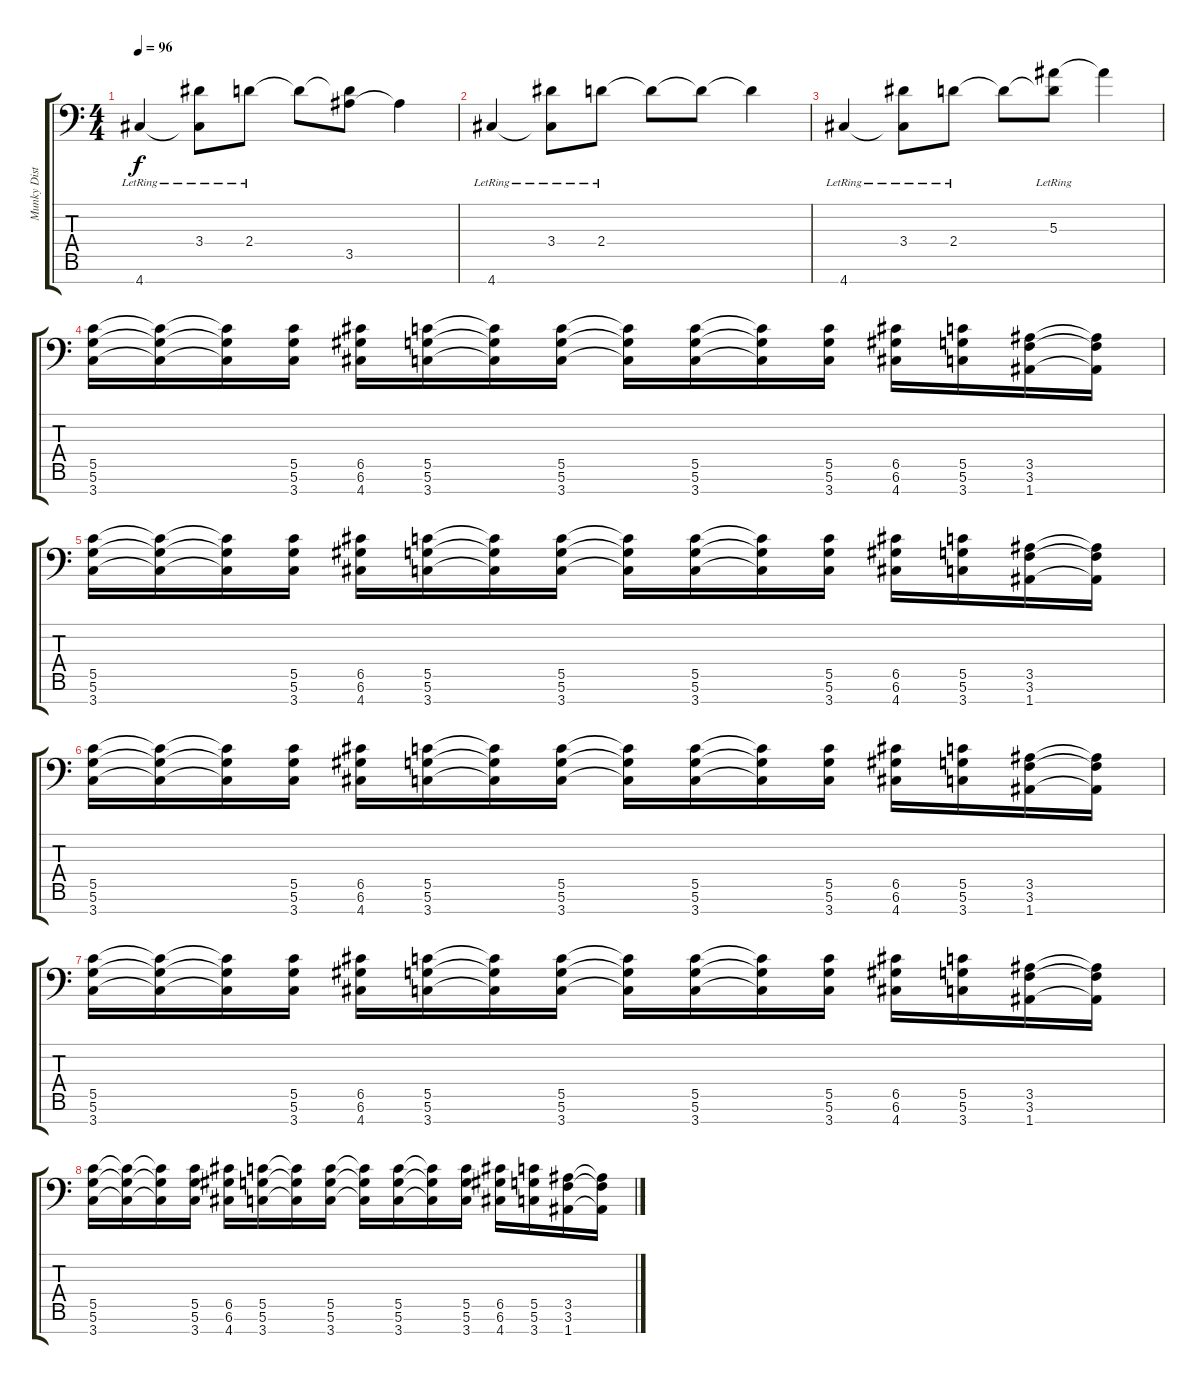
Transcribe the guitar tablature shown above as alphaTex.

\track ("Munky Dist." "Munky Dist") {instrument distortionguitar}
\staff {score tabs}
\tuning (D4 A3 F3 C3 G2 D2 A1) {hide}
\ts (4 4)
\tempo 96
\clef f4
\ks c
4.7{lr}.4{dy f instrument electricguitarclean} (3.4{lr} 4.7{t}).8 2.4{lr}.8 2.4{t}.8 (2.4{t} 3.5).8 3.5{t}.4 |
4.7{lr}.4{instrument electricguitarclean} (3.4{lr} 4.7{t}).8 2.4{lr}.8 2.4{t}.8 2.4{t}.8 2.4{t}.4 |
4.7{lr}.4{instrument electricguitarclean} (3.4{lr} 4.7{t}).8 2.4{lr}.8 2.4{t}.8 (5.3{lr} 2.4{t}).8 5.3{t}.4 |
(5.5 5.6 3.7).16{volume 16 instrument distortionguitar} (5.5{t} 5.6{t} 3.7{t}).16 (5.5{t} 5.6{t} 3.7{t}).16 (5.5 5.6 3.7).16 (6.5 6.6 4.7).16 (5.5 5.6 3.7).16 (5.5{t} 5.6{t} 3.7{t}).16 (5.5 5.6 3.7).16 (5.5{t} 5.6{t} 3.7{t}).16 (5.5 5.6 3.7).16 (5.5{t} 5.6{t} 3.7{t}).16 (5.5 5.6 3.7).16 (6.5 6.6 4.7).16 (5.5 5.6 3.7).16 (3.5 3.6 1.7).16 (3.5{t} 3.6{t} 1.7{t}).16 |
(5.5 5.6 3.7).16 (5.5{t} 5.6{t} 3.7{t}).16 (5.5{t} 5.6{t} 3.7{t}).16 (5.5 5.6 3.7).16 (6.5 6.6 4.7).16 (5.5 5.6 3.7).16 (5.5{t} 5.6{t} 3.7{t}).16 (5.5 5.6 3.7).16 (5.5{t} 5.6{t} 3.7{t}).16 (5.5 5.6 3.7).16 (5.5{t} 5.6{t} 3.7{t}).16 (5.5 5.6 3.7).16 (6.5 6.6 4.7).16 (5.5 5.6 3.7).16 (3.5 3.6 1.7).16 (3.5{t} 3.6{t} 1.7{t}).16 |
(5.5 5.6 3.7).16 (5.5{t} 5.6{t} 3.7{t}).16 (5.5{t} 5.6{t} 3.7{t}).16 (5.5 5.6 3.7).16 (6.5 6.6 4.7).16 (5.5 5.6 3.7).16 (5.5{t} 5.6{t} 3.7{t}).16 (5.5 5.6 3.7).16 (5.5{t} 5.6{t} 3.7{t}).16 (5.5 5.6 3.7).16 (5.5{t} 5.6{t} 3.7{t}).16 (5.5 5.6 3.7).16 (6.5 6.6 4.7).16 (5.5 5.6 3.7).16 (3.5 3.6 1.7).16 (3.5{t} 3.6{t} 1.7{t}).16 |
(5.5 5.6 3.7).16 (5.5{t} 5.6{t} 3.7{t}).16 (5.5{t} 5.6{t} 3.7{t}).16 (5.5 5.6 3.7).16 (6.5 6.6 4.7).16 (5.5 5.6 3.7).16 (5.5{t} 5.6{t} 3.7{t}).16 (5.5 5.6 3.7).16 (5.5{t} 5.6{t} 3.7{t}).16 (5.5 5.6 3.7).16 (5.5{t} 5.6{t} 3.7{t}).16 (5.5 5.6 3.7).16 (6.5 6.6 4.7).16 (5.5 5.6 3.7).16 (3.5 3.6 1.7).16 (3.5{t} 3.6{t} 1.7{t}).16 |
(5.5 5.6 3.7).16 (5.5{t} 5.6{t} 3.7{t}).16 (5.5{t} 5.6{t} 3.7{t}).16 (5.5 5.6 3.7).16 (6.5 6.6 4.7).16 (5.5 5.6 3.7).16 (5.5{t} 5.6{t} 3.7{t}).16 (5.5 5.6 3.7).16 (5.5{t} 5.6{t} 3.7{t}).16 (5.5 5.6 3.7).16 (5.5{t} 5.6{t} 3.7{t}).16 (5.5 5.6 3.7).16 (6.5 6.6 4.7).16 (5.5 5.6 3.7).16 (3.5 3.6 1.7).16 (3.5{t} 3.6{t} 1.7{t}).16
